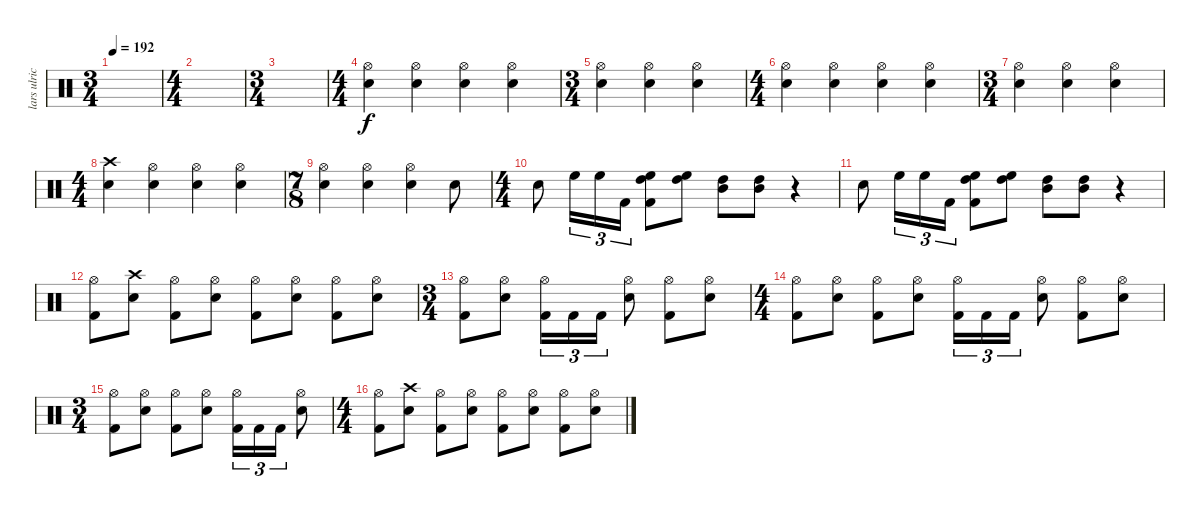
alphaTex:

\track ("lars ulrich" "lars ulric") {instrument percussion}
\staff {score}
\articulation defaults
\ts (3 4)
\tempo 192
\clef neutral
\ks c
|
\ts (4 4)
|
\ts (3 4)
|
\ts (4 4)
("Hi-Hat (open)" "Electric Snare (hit)").4 ("Hi-Hat (open)" "Electric Snare (hit)").4 ("Hi-Hat (open)" "Electric Snare (hit)").4 ("Hi-Hat (open)" "Electric Snare (hit)").4 |
\ts (3 4)
("Hi-Hat (open)" "Electric Snare (hit)").4 ("Hi-Hat (open)" "Electric Snare (hit)").4 ("Hi-Hat (open)" "Electric Snare (hit)").4 |
\ts (4 4)
("Hi-Hat (open)" "Electric Snare (hit)").4 ("Hi-Hat (open)" "Electric Snare (hit)").4 ("Hi-Hat (open)" "Electric Snare (hit)").4 ("Hi-Hat (open)" "Electric Snare (hit)").4 |
\ts (3 4)
("Hi-Hat (open)" "Electric Snare (hit)").4 ("Hi-Hat (open)" "Electric Snare (hit)").4 ("Hi-Hat (open)" "Electric Snare (hit)").4 |
\ts (4 4)
("Crash high (hit)" "Electric Snare (hit)").4 ("Hi-Hat (open)" "Electric Snare (hit)").4 ("Hi-Hat (open)" "Electric Snare (hit)").4 ("Hi-Hat (open)" "Electric Snare (hit)").4 |
\ts (7 8)
("Hi-Hat (open)" "Electric Snare (hit)").4 ("Hi-Hat (open)" "Electric Snare (hit)").4 ("Hi-Hat (open)" "Electric Snare (hit)").4 "Electric Snare (hit)".8 |
\ts (4 4)
"Electric Snare (hit)".8 "High Floor Tom (hit)".16{tu (3 2)} "High Floor Tom (hit)".16{tu (3 2)} "Kick (hit) 2".16{tu (3 2)} ("High Floor Tom (hit)" "High Tom (hit)" "Kick (hit) 2").8 ("High Floor Tom (hit)" "High Tom (hit)").8 ("High Tom (hit)" "Mid Tom (hit)").8 ("High Tom (hit)" "Mid Tom (hit)").8 r.4 |
"Electric Snare (hit)".8 "High Floor Tom (hit)".16{tu (3 2)} "High Floor Tom (hit)".16{tu (3 2)} "Kick (hit) 2".16{tu (3 2)} ("High Floor Tom (hit)" "High Tom (hit)" "Kick (hit) 2").8 ("High Floor Tom (hit)" "High Tom (hit)").8 ("High Tom (hit)" "Mid Tom (hit)").8 ("High Tom (hit)" "Mid Tom (hit)").8 r.4 |
("Hi-Hat (open)" "Kick (hit) 2").8 ("Crash high (hit)" "Electric Snare (hit)").8 ("Hi-Hat (open)" "Kick (hit) 2").8 ("Hi-Hat (open)" "Electric Snare (hit)").8 ("Hi-Hat (open)" "Kick (hit) 2").8 ("Hi-Hat (open)" "Electric Snare (hit)").8 ("Hi-Hat (open)" "Kick (hit) 2").8 ("Hi-Hat (open)" "Electric Snare (hit)").8 |
\ts (3 4)
("Hi-Hat (open)" "Kick (hit) 2").8 ("Hi-Hat (open)" "Electric Snare (hit)").8 ("Hi-Hat (open)" "Kick (hit) 2").16{tu (3 2)} "Kick (hit) 2".16{tu (3 2)} "Kick (hit) 2".16{tu (3 2)} ("Hi-Hat (open)" "Electric Snare (hit)").8 ("Hi-Hat (open)" "Kick (hit) 2").8 ("Hi-Hat (open)" "Electric Snare (hit)").8 |
\ts (4 4)
("Hi-Hat (open)" "Kick (hit) 2").8 ("Hi-Hat (open)" "Electric Snare (hit)").8 ("Hi-Hat (open)" "Kick (hit) 2").8 ("Hi-Hat (open)" "Electric Snare (hit)").8 ("Hi-Hat (open)" "Kick (hit) 2").16{tu (3 2)} "Kick (hit) 2".16{tu (3 2)} "Kick (hit) 2".16{tu (3 2)} ("Hi-Hat (open)" "Electric Snare (hit)").8 ("Hi-Hat (open)" "Kick (hit) 2").8 ("Hi-Hat (open)" "Electric Snare (hit)").8 |
\ts (3 4)
("Hi-Hat (open)" "Kick (hit) 2").8 ("Hi-Hat (open)" "Electric Snare (hit)").8 ("Hi-Hat (open)" "Kick (hit) 2").8 ("Hi-Hat (open)" "Electric Snare (hit)").8 ("Hi-Hat (open)" "Kick (hit) 2").16{tu (3 2)} "Kick (hit) 2".16{tu (3 2)} "Kick (hit) 2".16{tu (3 2)} ("Hi-Hat (open)" "Electric Snare (hit)").8 |
\ts (4 4)
("Hi-Hat (open)" "Kick (hit) 2").8 ("Crash high (hit)" "Electric Snare (hit)").8 ("Hi-Hat (open)" "Kick (hit) 2").8 ("Hi-Hat (open)" "Electric Snare (hit)").8 ("Hi-Hat (open)" "Kick (hit) 2").8 ("Hi-Hat (open)" "Electric Snare (hit)").8 ("Hi-Hat (open)" "Kick (hit) 2").8 ("Hi-Hat (open)" "Electric Snare (hit)").8
